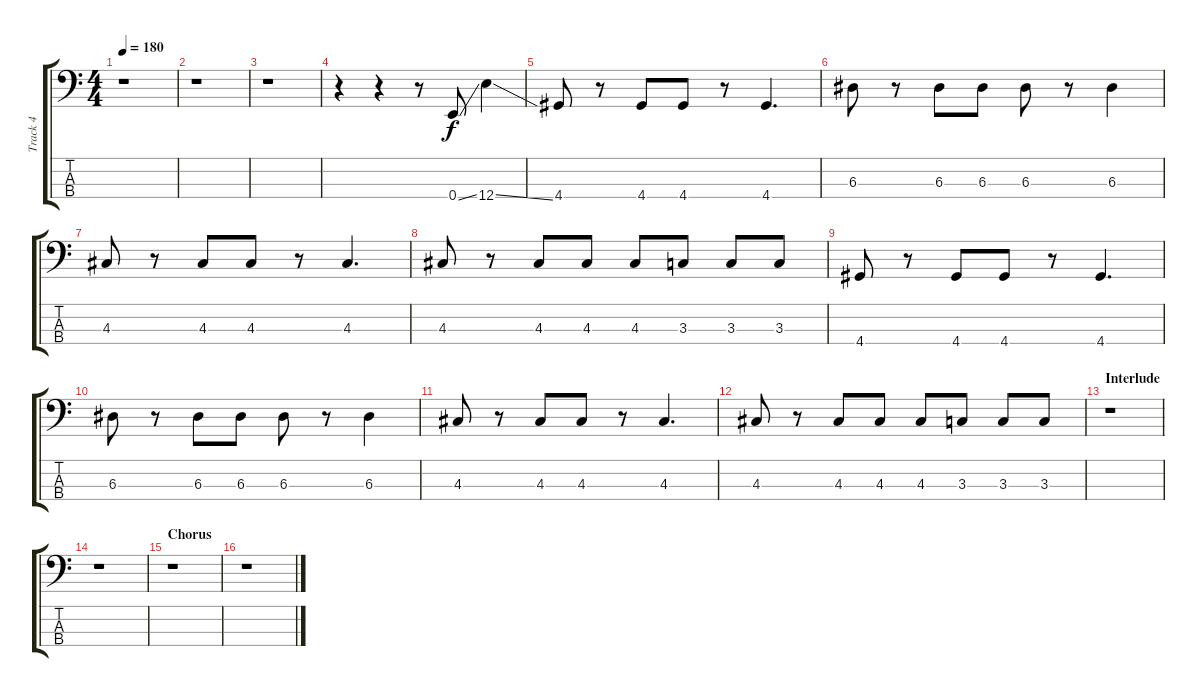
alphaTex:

\track ("Track 4" "Track 4") {instrument electricbasspick}
\staff {score tabs}
\tuning (G2 D2 A1 E1) {hide}
\ts (4 4)
\tempo 180
\clef f4
\ks c
r.1{dy f} |
r.1 |
r.1 |
r.4 r.4 r.8 0.4{ss}.8 12.4{ss}.4 |
4.4.8 r.8 4.4.8 4.4.8 r.8 4.4.4{d} |
6.3.8 r.8 6.3.8 6.3.8 6.3.8 r.8 6.3.4 |
4.3.8 r.8 4.3.8 4.3.8 r.8 4.3.4{d} |
4.3.8 r.8 4.3.8 4.3.8 4.3.8 3.3.8 3.3.8 3.3.8 |
4.4.8 r.8 4.4.8 4.4.8 r.8 4.4.4{d} |
6.3.8 r.8 6.3.8 6.3.8 6.3.8 r.8 6.3.4 |
4.3.8 r.8 4.3.8 4.3.8 r.8 4.3.4{d} |
4.3.8 r.8 4.3.8 4.3.8 4.3.8 3.3.8 3.3.8 3.3.8 |
\section ("" "Interlude")
r.1 |
r.1 |
\section ("" "Chorus")
r.1 |
r.1
